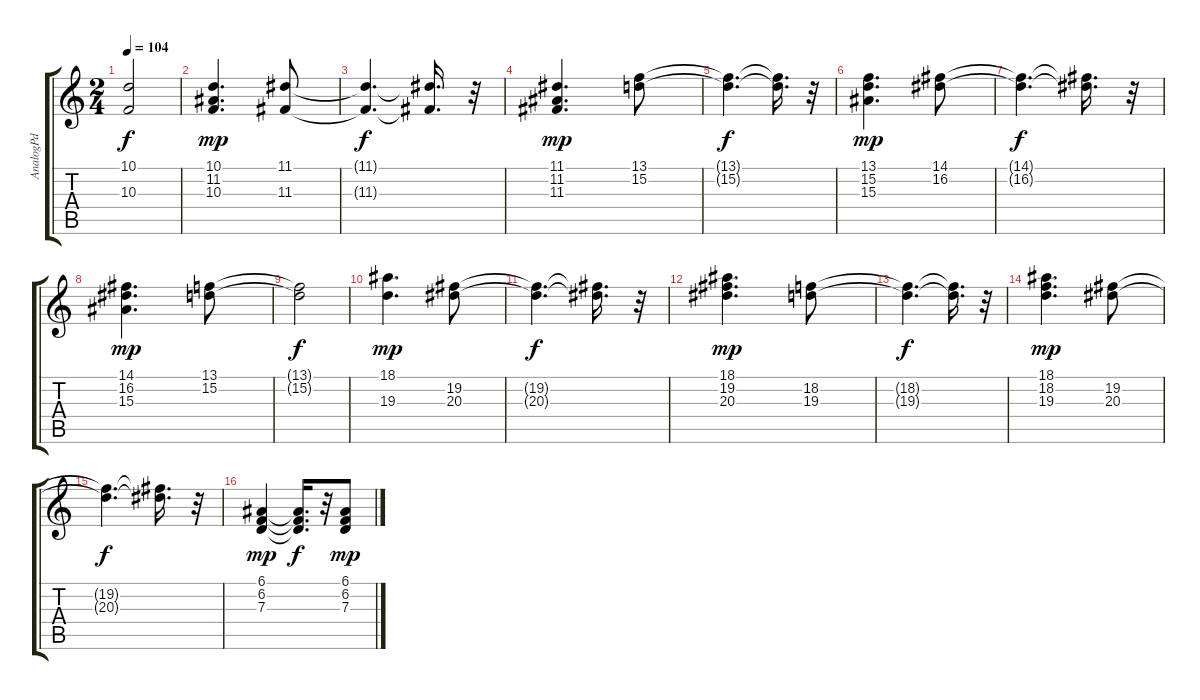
\track ("AnalogPd" "AnalogPd") {instrument synthstrings1}
\staff {score tabs}
\tuning (E4 B3 G3 D3 A2 E2) {hide}
\ts (2 4)
\tempo 104
\clef g2
\ks c
(10.1{t} 10.3{t}).2{dy f} |
(10.1 11.2 10.3).4{d dy mp} (11.1 11.3).8 |
(11.1{t} 11.3{t}).4{d dy f} (11.1{t} 11.3{t}).16{d} r.32 |
(11.1 11.2 11.3).4{d dy mp} (13.1 15.2).8 |
(13.1{t} 15.2{t}).4{d dy f} (13.1{t} 15.2{t}).16{d} r.32 |
(13.1 15.2 15.3).4{d dy mp} (14.1 16.2).8 |
(14.1{t} 16.2{t}).4{d dy f} (14.1{t} 16.2{t}).16{d} r.32 |
(14.1 16.2 15.3).4{d dy mp} (13.1 15.2).8 |
(13.1{t} 15.2{t}).2{dy f} |
(18.1 19.3).4{d dy mp} (19.2 20.3).8 |
(19.2{t} 20.3{t}).4{d dy f} (19.2{t} 20.3{t}).16{d} r.32 |
(18.1 19.2 20.3).4{d dy mp} (18.2 19.3).8 |
(18.2{t} 19.3{t}).4{d dy f} (18.2{t} 19.3{t}).16{d} r.32 |
(18.1 18.2 19.3).4{d dy mp} (19.2 20.3).8 |
(19.2{t} 20.3{t}).4{d dy f} (19.2{t} 20.3{t}).16{d} r.32 |
(6.1 6.2 7.3).4{dy mp} (6.1{t} 6.2{t} 7.3{t}).16{d dy f} r.32 (6.1 6.2 7.3).8{dy mp}
